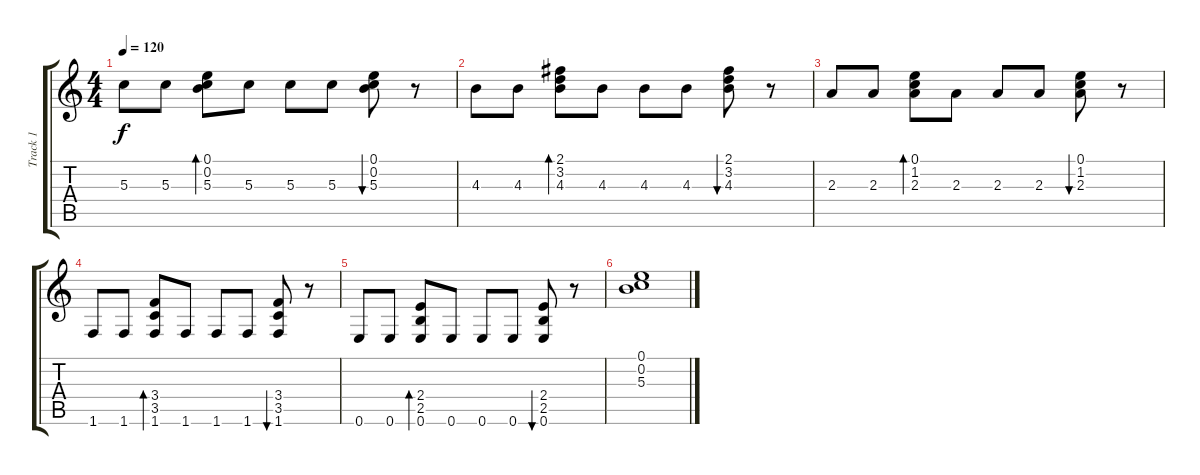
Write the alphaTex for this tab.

\track ("Track 1" "Track 1") {instrument overdrivenguitar}
\staff {score tabs}
\tuning (E4 B3 G3 D3 A2 E2) {hide}
\ts (4 4)
\tempo 120
\clef g2
\ks c
5.3.8{dy f} 5.3.8 (0.1 0.2 5.3).8{bd 60} 5.3.8 5.3.8 5.3.8 (0.1 0.2 5.3).8{bu 60} r.8 |
4.3.8 4.3.8 (2.1 3.2 4.3).8{bd 60} 4.3.8 4.3.8 4.3.8 (2.1 3.2 4.3).8{bu 60} r.8 |
2.3.8 2.3.8 (0.1 1.2 2.3).8{bd 60} 2.3.8 2.3.8 2.3.8 (0.1 1.2 2.3).8{bu 60} r.8 |
1.6.8 1.6.8 (3.4 3.5 1.6).8{bd 60} 1.6.8 1.6.8 1.6.8 (3.4 3.5 1.6).8{bu 60} r.8 |
0.6.8 0.6.8 (2.4 2.5 0.6).8{bd 60} 0.6.8 0.6.8 0.6.8 (2.4 2.5 0.6).8{bu 60} r.8 |
(0.1 0.2 5.3).1
